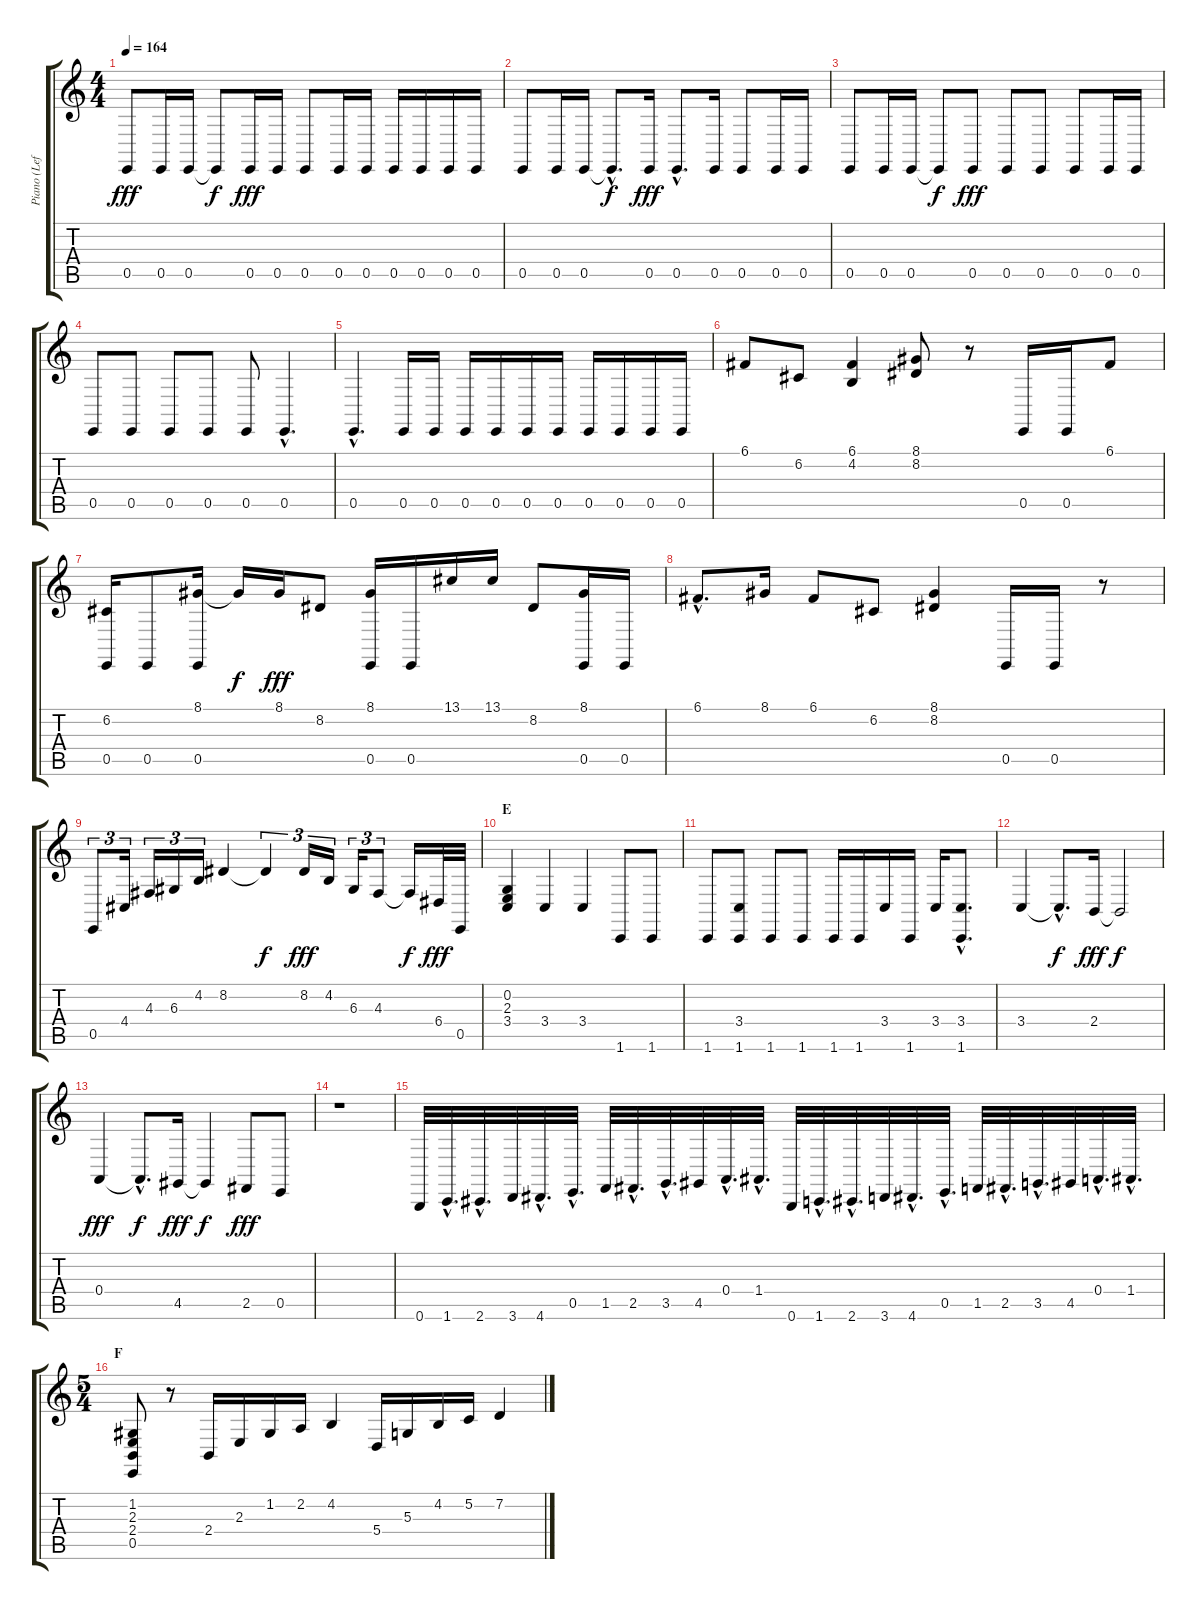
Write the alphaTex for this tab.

\track ("Piano (Left Hand)" "Piano (Lef") {instrument acousticgrandpiano}
\staff {score tabs}
\tuning (C4 G3 D3 A2 E2 B1) {hide}
\ts (4 4)
\tempo 164
\clef g2
\ks c
0.5.8{dy fff} 0.5.16 0.5.16 0.5{t}.8{dy f} 0.5.16{dy fff} 0.5.16 0.5.8 0.5.16 0.5.16 0.5.16 0.5.16 0.5.16 0.5.16 |
0.5.8 0.5.16 0.5.16 0.5{hac t}.8{d dy f} 0.5.16{dy fff} 0.5{hac}.8{d} 0.5.16 0.5.8 0.5.16 0.5.16 |
0.5.8 0.5.16 0.5.16 0.5{t}.8{dy f} 0.5.8{dy fff} 0.5.8 0.5.8 0.5.8 0.5.16 0.5.16 |
0.5.8 0.5.8 0.5.8 0.5.8 0.5.8 0.5{hac}.4{d} |
0.5{hac}.4{d} 0.5.16 0.5.16 0.5.16 0.5.16 0.5.16 0.5.16 0.5.16 0.5.16 0.5.16 0.5.16 |
6.1.8 6.2.8 (6.1 4.2).4 (8.1 8.2).8 r.8 0.5.16 0.5.16 6.1.8 |
(6.2 0.5).16 0.5.8 (8.1 0.5).16 8.1{t}.16{dy f} 8.1.16{dy fff} 8.2.8 (8.1 0.5).16 0.5.16 13.1.16 13.1.16 8.2.8 (8.1 0.5).16 0.5.16 |
6.1{hac}.8{d} 8.1.16 6.1.8 6.2.8 (8.1 8.2).4 0.5.16 0.5.16 r.8 |
0.5.8{tu (3 2)} 4.4.16{tu (3 2)} 4.3.16{tu (3 2)} 6.3.16{tu (3 2)} 4.2.16{tu (3 2)} 8.2.4 8.2{t}.4{tu (3 2) dy f} 8.2.16{tu (3 2) dy fff} 4.2.16{tu (3 2)} 6.3.16{tu (3 2)} 4.3.8{tu (3 2)} 4.3{t}.16{dy f} 6.4.32{dy fff} 0.5.32 |
\section ("" "E")
(0.2 2.3 3.4).4 3.4.4 3.4.4 1.6.8 1.6.8 |
1.6.8 (3.4 1.6).8 1.6.8 1.6.8 1.6.16 1.6.16 3.4.16 1.6.16 3.4.16 (3.4{hac} 1.6{hac}).8{d} |
3.4.4 3.4{hac t}.8{d dy f} 2.4.16{dy fff} 2.4{t}.2{dy f} |
0.4.4{dy fff} 0.4{hac t}.8{d dy f} 4.5.16{dy fff} 4.5{t}.4{dy f} 2.5.8{dy fff} 0.5.8 |
r.1 |
0.6.32 1.6{hac}.32{d} 2.6{hac}.32{d} 3.6.32 4.6{hac}.32{d} 0.5{hac}.32{d} 1.5.32 2.5{hac}.32{d} 3.5{hac}.32{d} 4.5.32 0.4{hac}.32{d} 1.4{hac}.32{d} 0.6.32 1.6{hac}.32{d} 2.6{hac}.32{d} 3.6.32 4.6{hac}.32{d} 0.5{hac}.32{d} 1.5.32 2.5{hac}.32{d} 3.5{hac}.32{d} 4.5.32 0.4{hac}.32{d} 1.4{hac}.32{d} |
\ts (5 4)
\section ("" "F")
(1.2 2.3 2.4 0.5).8 r.8 2.4.16 2.3.16 1.2.16 2.2.16 4.2.4 5.4.16 5.3.16 4.2.16 5.2.16 7.2.4
